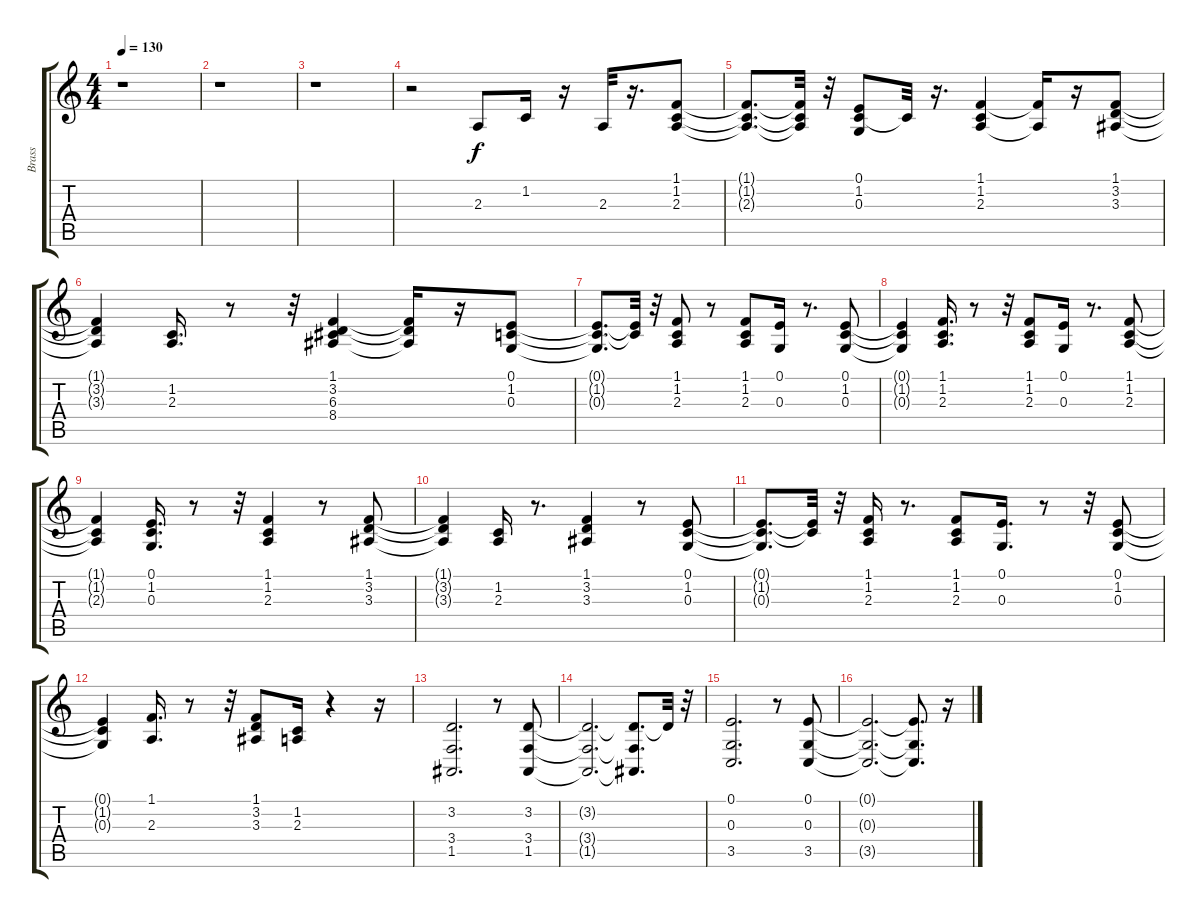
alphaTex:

\track ("Brass               " "Brass     ") {instrument brasssection}
\staff {score tabs}
\tuning (E4 B3 G3 D3 A2 E2) {hide}
\ts (4 4)
\tempo 130
\clef g2
\ks c
r.1{dy f} |
r.1 |
r.1 |
r.2 2.3.8 1.2.16 r.16 2.3.32 r.16{d} (1.1 1.2 2.3).8 |
(1.1{t} 1.2{t} 2.3{t}).8{d} (1.1{t} 1.2{t} 2.3{t}).32 r.32 (0.1 1.2 0.3).8 1.2{t}.32 r.16{d} (1.1 1.2 2.3).4 (1.1{t} 2.3{t}).16 r.16 (1.1 3.2 3.3).8 |
(1.1{t} 3.2{t} 3.3{t}).4 (1.2 2.3).16{d} r.8 r.32 (1.1 3.2 6.3 8.4).4 (1.1{t} 3.2{t} 8.4{t}).16 r.16 (0.1 1.2 0.3).8 |
(0.1{t} 1.2{t} 0.3{t}).8{d} (0.1{t} 1.2{t}).32 r.32 (1.1 1.2 2.3).8 r.8 (1.1 1.2 2.3).8 (0.1 0.3).16 r.8{d} (0.1 1.2 0.3).8 |
(0.1{t} 1.2{t} 0.3{t}).4 (1.1 1.2 2.3).16{d} r.8 r.32 (1.1 1.2 2.3).8 (0.1 0.3).16 r.8{d} (1.1 1.2 2.3).8 |
(1.1{t} 1.2{t} 2.3{t}).4 (0.1 1.2 0.3).16{d} r.8 r.32 (1.1 1.2 2.3).4 r.8 (1.1 3.2 3.3).8 |
(1.1{t} 3.2{t} 3.3{t}).4 (1.2 2.3).16 r.8{d} (1.1 3.2 3.3).4 r.8 (0.1 1.2 0.3).8 |
(0.1{t} 1.2{t} 0.3{t}).8{d} (0.1{t} 1.2{t}).32 r.32 (1.1 1.2 2.3).16 r.8{d} (1.1 1.2 2.3).8 (0.1 0.3).16{d} r.8 r.32 (0.1 1.2 0.3).8 |
(0.1{t} 1.2{t} 0.3{t}).4 (1.1 2.3).16{d} r.8 r.32 (1.1 3.2 3.3).8 (1.2 2.3).16 r.4 r.16 |
(3.2 3.4 1.5).2{d} r.8 (3.2 3.4 1.5).8 |
(3.2{t} 3.4{t} 1.5{t}).2{d} (3.2{t} 3.4{t} 1.5{t}).8{d} 3.2{t}.32 r.32 |
(0.1 0.3 3.5).2{d} r.8 (0.1 0.3 3.5).8 |
(0.1{t} 0.3{t} 3.5{t}).2{d} (0.1{t} 0.3{t} 3.5{t}).8{d} r.16
